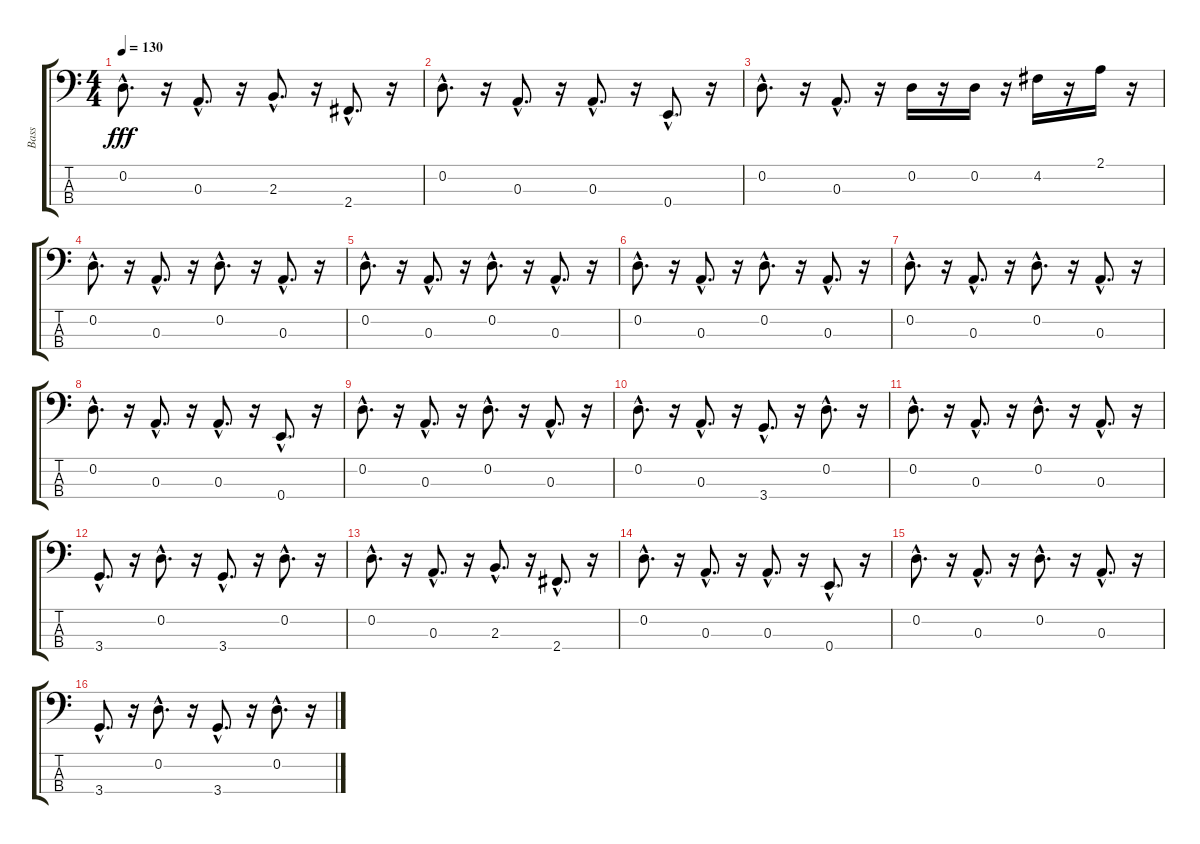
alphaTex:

\track ("Bass" "Bass") {instrument acousticbass}
\staff {score tabs}
\tuning (G2 D2 A1 E1) {hide}
\ts (4 4)
\tempo 130
\clef f4
\ks c
0.2{hac}.8{d dy fff} r.16 0.3{hac}.8{d} r.16 2.3{hac}.8{d} r.16 2.4{hac}.8{d} r.16 |
0.2{hac}.8{d} r.16 0.3{hac}.8{d} r.16 0.3{hac}.8{d} r.16 0.4{hac}.8{d} r.16 |
0.2{hac}.8{d} r.16 0.3{hac}.8{d} r.16 0.2.16 r.16 0.2.16 r.16 4.2.16 r.16 2.1.16 r.16 |
0.2{hac}.8{d} r.16 0.3{hac}.8{d} r.16 0.2{hac}.8{d} r.16 0.3{hac}.8{d} r.16 |
0.2{hac}.8{d} r.16 0.3{hac}.8{d} r.16 0.2{hac}.8{d} r.16 0.3{hac}.8{d} r.16 |
0.2{hac}.8{d} r.16 0.3{hac}.8{d} r.16 0.2{hac}.8{d} r.16 0.3{hac}.8{d} r.16 |
0.2{hac}.8{d} r.16 0.3{hac}.8{d} r.16 0.2{hac}.8{d} r.16 0.3{hac}.8{d} r.16 |
0.2{hac}.8{d} r.16 0.3{hac}.8{d} r.16 0.3{hac}.8{d} r.16 0.4{hac}.8{d} r.16 |
0.2{hac}.8{d} r.16 0.3{hac}.8{d} r.16 0.2{hac}.8{d} r.16 0.3{hac}.8{d} r.16 |
0.2{hac}.8{d} r.16 0.3{hac}.8{d} r.16 3.4{hac}.8{d} r.16 0.2{hac}.8{d} r.16 |
0.2{hac}.8{d} r.16 0.3{hac}.8{d} r.16 0.2{hac}.8{d} r.16 0.3{hac}.8{d} r.16 |
3.4{hac}.8{d} r.16 0.2{hac}.8{d} r.16 3.4{hac}.8{d} r.16 0.2{hac}.8{d} r.16 |
0.2{hac}.8{d} r.16 0.3{hac}.8{d} r.16 2.3{hac}.8{d} r.16 2.4{hac}.8{d} r.16 |
0.2{hac}.8{d} r.16 0.3{hac}.8{d} r.16 0.3{hac}.8{d} r.16 0.4{hac}.8{d} r.16 |
0.2{hac}.8{d} r.16 0.3{hac}.8{d} r.16 0.2{hac}.8{d} r.16 0.3{hac}.8{d} r.16 |
3.4{hac}.8{d} r.16 0.2{hac}.8{d} r.16 3.4{hac}.8{d} r.16 0.2{hac}.8{d} r.16
